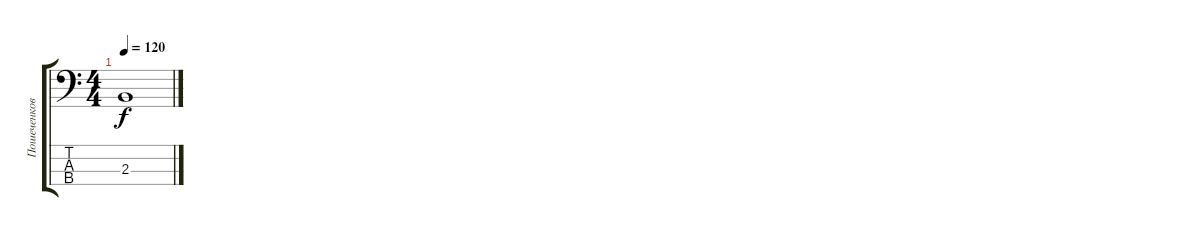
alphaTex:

\track ("Пошеченков Роман ( Бас гитара )" "Пошеченков") {instrument electricbassfinger}
\staff {score tabs}
\tuning (G2 D2 A1 E1) {hide}
\ts (4 4)
\tempo 120
\clef f4
\ks c
2.3.1{dy f}
